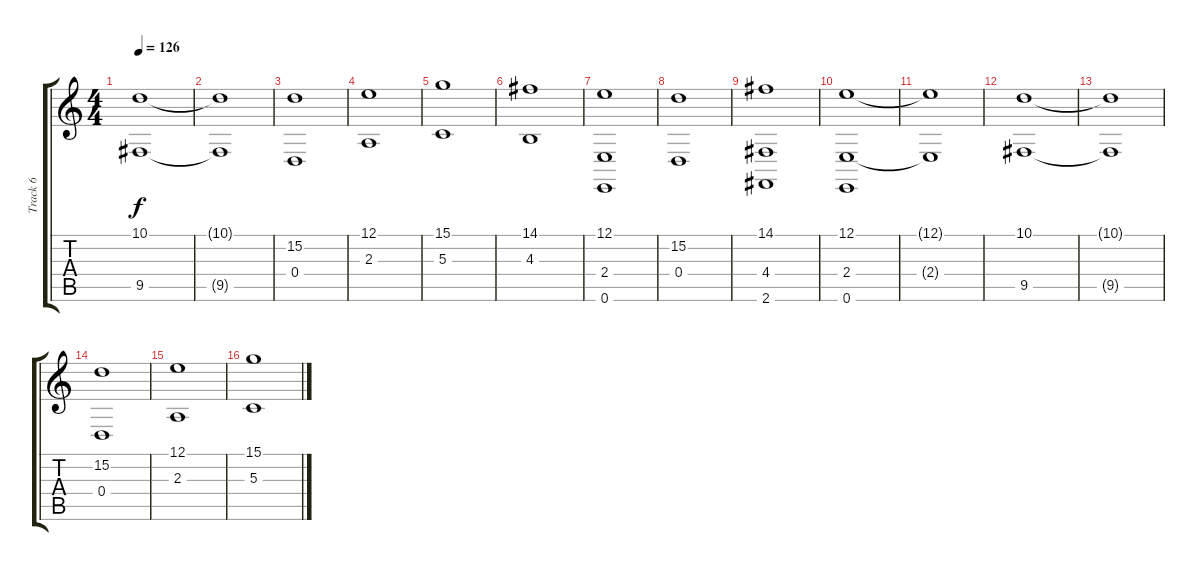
\track ("Track 6" "Track 6") {instrument stringensemble2}
\staff {score tabs}
\tuning (E4 B3 G3 D3 A2 E2) {hide}
\ts (4 4)
\tempo 126
\clef g2
\ks c
(10.1 9.5).1{dy f volume 3} |
(10.1{t} 9.5{t}).1 |
(15.2 0.4).1{volume 8} |
(12.1 2.3).1 |
(15.1 5.3).1 |
(14.1 4.3).1 |
(12.1 2.4 0.6).1 |
(15.2 0.4).1 |
(14.1 4.4 2.6).1 |
(12.1 2.4 0.6).1 |
(12.1{t} 2.4{t}).1 |
(10.1 9.5).1{volume 3} |
(10.1{t} 9.5{t}).1 |
(15.2 0.4).1{volume 8} |
(12.1 2.3).1 |
(15.1 5.3).1
